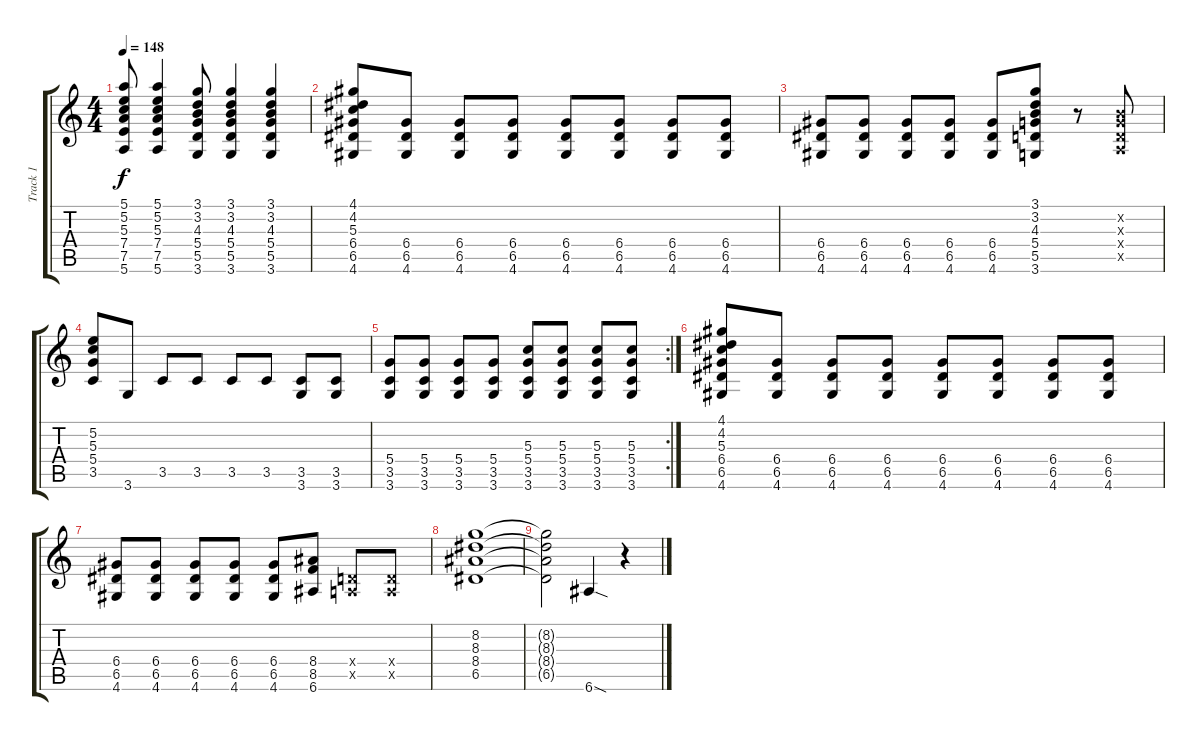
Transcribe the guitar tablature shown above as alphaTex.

\track ("Track 1" "Track 1") {instrument distortionguitar}
\staff {score tabs}
\tuning (E4 B3 G3 D3 A2 E2) {hide}
\ts (4 4)
\tempo 148
\clef g2
\ks c
(5.1 5.2 5.3 7.4 7.5 5.6).8{dy f} (5.1 5.2 5.3 7.4 7.5 5.6).4 (3.1 3.2 4.3 5.4 5.5 3.6).8 (3.1 3.2 4.3 5.4 5.5 3.6).4 (3.1 3.2 4.3 5.4 5.5 3.6).4 |
(4.1 4.2 5.3 6.4 6.5 4.6).8 (6.4 6.5 4.6).8 (6.4 6.5 4.6).8 (6.4 6.5 4.6).8 (6.4 6.5 4.6).8 (6.4 6.5 4.6).8 (6.4 6.5 4.6).8 (6.4 6.5 4.6).8 |
(6.4 6.5 4.6).8 (6.4 6.5 4.6).8 (6.4 6.5 4.6).8 (6.4 6.5 4.6).8 (6.4 6.5 4.6).8 (3.1 3.2 4.3 5.4 5.5 3.6).8 r.8 (0.2{x} 0.3{x} 0.4{x} 0.5{x}).8 |
(5.2 5.3 5.4 3.5).8 3.6.8 3.5.8 3.5.8 3.5.8 3.5.8 (3.5 3.6).8 (3.5 3.6).8 |
\rc 2
(5.4 3.5 3.6).8 (5.4 3.5 3.6).8 (5.4 3.5 3.6).8 (5.4 3.5 3.6).8 (5.3 5.4 3.5 3.6).8 (5.3 5.4 3.5 3.6).8 (5.3 5.4 3.5 3.6).8 (5.3 5.4 3.5 3.6).8 |
(4.1 4.2 5.3 6.4 6.5 4.6).8 (6.4 6.5 4.6).8 (6.4 6.5 4.6).8 (6.4 6.5 4.6).8 (6.4 6.5 4.6).8 (6.4 6.5 4.6).8 (6.4 6.5 4.6).8 (6.4 6.5 4.6).8 |
(6.4 6.5 4.6).8 (6.4 6.5 4.6).8 (6.4 6.5 4.6).8 (6.4 6.5 4.6).8 (6.4 6.5 4.6).8 (8.4 8.5 6.6).8 (0.4{x} 0.5{x}).8 (0.4{x} 0.5{x}).8 |
(8.2 8.3 8.4 6.5).1 |
(8.2{t} 8.3{t} 8.4{t} 6.5{t}).2 6.6{sod}.4 r.4
